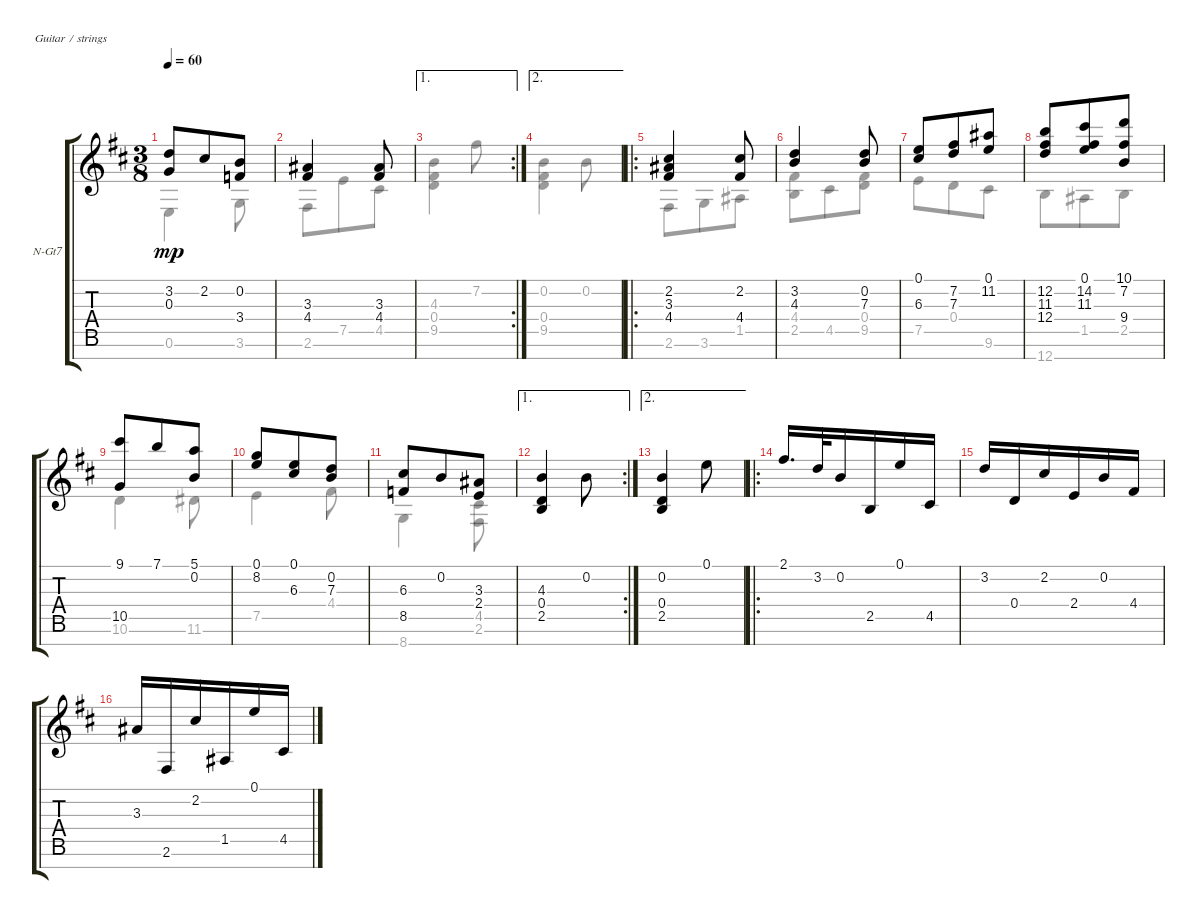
\defaultSystemsLayout 4
\bracketExtendMode groupsimilarinstruments
\firstSystemTrackNameOrientation horizontal
\otherSystemsTrackNameOrientation horizontal
\track ("Nylon Guitar" "N-Gt7") {instrument acousticguitarnylon}
\staff {score tabs}
\tuning (E4 B3 G3 D3 A2 E2 B1)
\voice
\ts (3 8)
\tempo 60
\clef g2
\ks d
(0.3 3.2).8{dy mp} 2.2.8 (0.2 3.4).8 |
(4.4 3.3).4 (4.4 3.3).8 |
\ae 1
\rc 2
|
\ae 2
|
\ro
(2.2 3.3 4.4).4 (4.4 2.2).8 |
(4.3 3.2).4 (7.3 0.2).8 |
(6.3 0.1).8 (7.2 7.3).8 (0.1 11.2).8 |
(12.4 11.3 12.2).8 (0.1 11.3 14.2).8 (10.1 7.2 9.4).8 |
(10.5 9.1).8 7.1.8 (5.1 0.2).8 |
(0.1 8.2).8 (0.1 6.3).8 (7.3 0.2).8 |
(8.5 6.3).8 0.2.8 (3.3 2.4).8 |
\ae 1
\rc 2
(4.3 0.4 2.5).4 0.2.8 |
\ae 2
(0.2 0.4 2.5).4 0.1.8 |
\ro
2.1.16{d} 3.2.32 0.2.16 2.5.16 0.1.16 4.5.16 |
3.2.16 0.4.16 2.2.16 2.4.16 0.2.16 4.4.16 |
3.3.16 2.6.16 2.2.16 1.5.16 0.1.16 4.5.16
\voice
\clef g2
\ottava regular
\simile none
\ks d
0.6.4{dy mp} 3.6.8 |
2.6.8 7.5.8 4.5.8 |
(0.4 9.5 4.3).4 7.2.8 |
(0.2 9.5 0.4).4 0.2.8 |
2.6.8 3.6.8 1.5.8 |
(2.5 4.4).8 4.5.8 (0.4 9.5).8 |
7.5.8 0.4.8 9.6.8 |
12.7.8 1.5.8 2.5.8 |
10.6.4 11.6.8 |
7.5.4 4.4.8 |
8.7.4 (4.5 2.6).8 |
|
|
|
|
